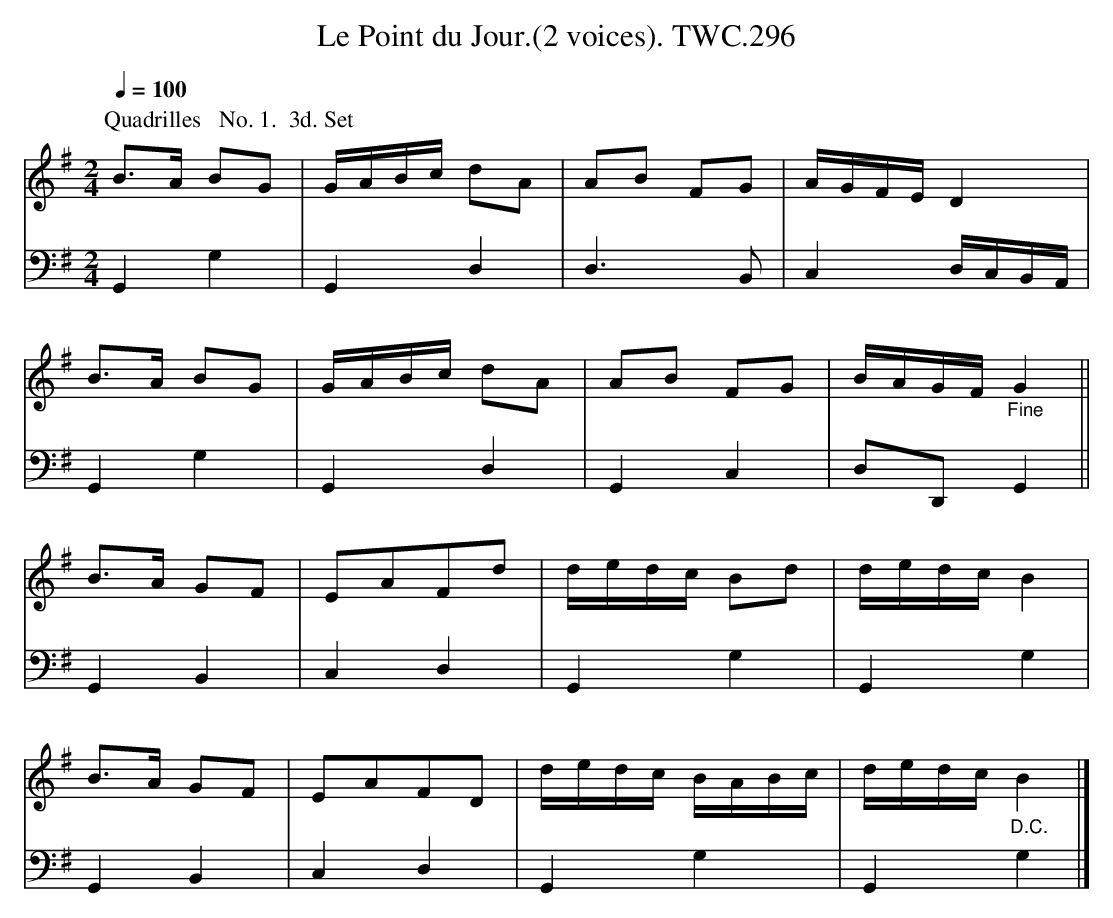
X:1
T:Point du Jour.(2 voices). TWC.296, Le
L:1/8
M:2/4
Q:1/4=100
K:G
V:1
P:Quadrilles   No. 1.  3d. Set
B>A BG|G/A/B/c/ dA|AB FG|A/G/F/E/ D2|
B>A BG|G/A/B/c/ dA|AB FG|B/A/G/F/ "_Fine" G2 ||
B>A GF|EAFd|d/e/d/c/ Bd|d/e/d/c/ B2|
B>A GF|EAFD|d/e/d/c/ B/A/B/c/|d/e/d/c/ "_D.C." B2 |]
V:2 clef=bass octave=-2
G2g2|G2d2|d3B|c2 d/c/B/A/|
G2g2|G2d2|G2c2|dD G2 ||
G2B2|c2d2|G2g2|G2g2|
G2B2|c2d2|G2g2|G2g2|]
